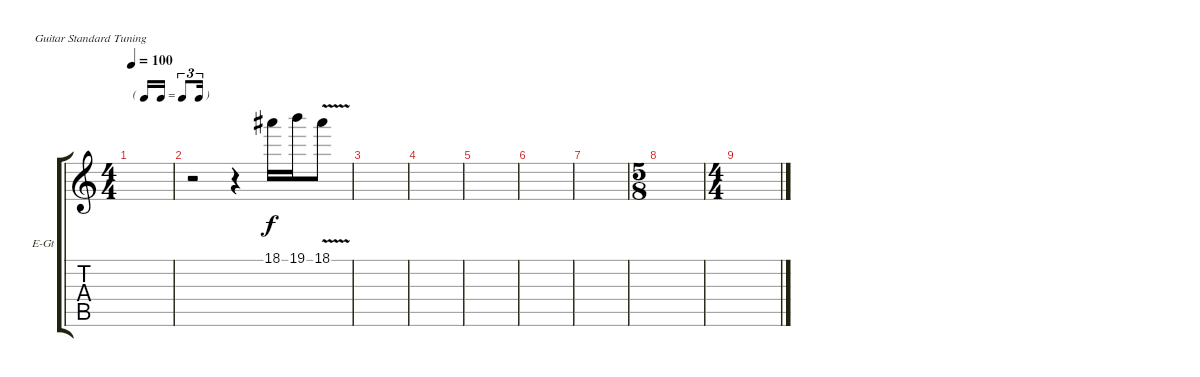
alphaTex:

\bracketExtendMode groupsimilarinstruments
\firstSystemTrackNameOrientation horizontal
\otherSystemsTrackNameOrientation horizontal
\track ("Harmony Lead" "E-Gt") {instrument overdrivenguitar}
\staff {score tabs}
\tuning (E4 B3 G3 D3 A2 E2)
\ts (4 4)
\tf triplet16th
\tempo 100
\clef g2
\ks c
|
\scale
0.487395 r.2 r.4 18.1.16 19.1.16 18.1{v}.8 |
\scale
0.256303 |
\scale
0.256303 |
\scale
0.333333 |
\scale
0.333333 |
\scale
0.333333 |
\ts (5 8)
\scale
0.395904 |
\ts (4 4)
\scale
0.395904 |
\scale
0.208191 |
\scale
0.333333 |
\scale
0.333333 |
\scale
0.333333 |
\scale
0.333333 |
\scale
0.333333 |
\scale
0.333333
